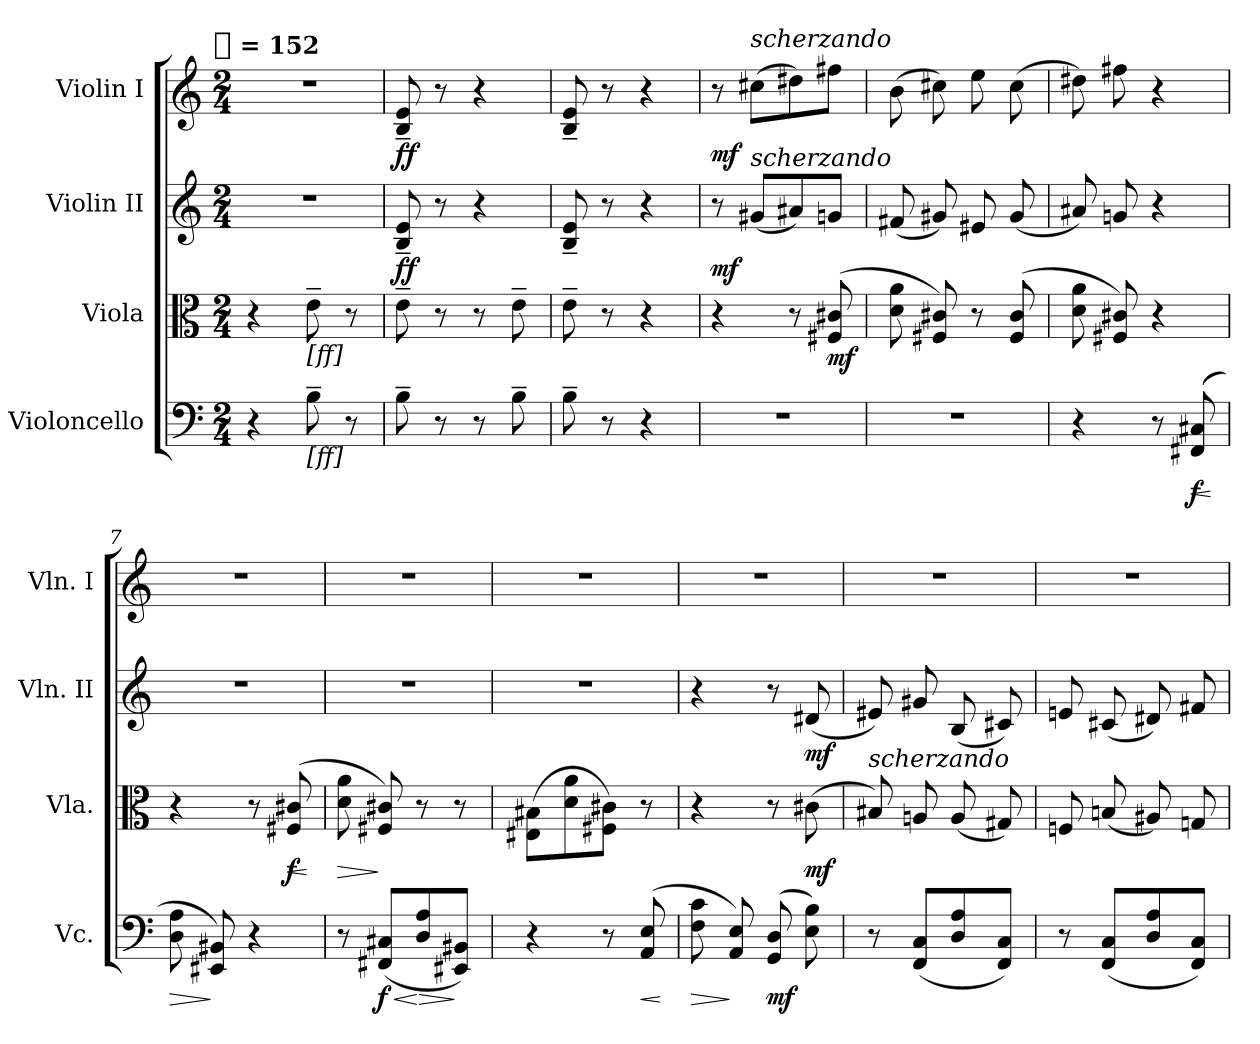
**kern	**dynam	**kern	**dynam	**kern	**dynam	**kern	**dynam
*part4	*part4	*part3	*part3	*part2	*part2	*part1	*part1
*staff4	*staff4	*staff3	*staff3	*staff2	*staff2	*staff1	*staff1
*I"Violoncello	*	*I"Viola	*	*I"Violin II	*	*I"Violin I	*
*I'Vc.	*	*I'Vla.	*	*I'Vln. II	*	*I'Vln. I	*
*clefF4	*	*clefC3	*	*clefG2	*	*clefG2	*
*k[]	*	*k[]	*	*k[]	*	*k[]	*
*C:	*	*C:	*	*C:	*	*C:	*
!!LO:TX:omd:t=[quarter] = 152
*M2/4	*	*M2/4	*	*M2/4	*	*M2/4	*
*MM152	*	*MM152	*	*MM152	*	*MM152	*
=1	=1	=1	=1	=1	=1	=1	=1
4r	.	4r	.	2r	.	2r	.
!	!	!LO:TX:b:t=[ff]	!	!	!	!	!
!LO:TX:b:t=[ff]	!	!	!	!	!	!	!
8B~	.	8e~	.	.	.	.	.
8r	.	8r	.	.	.	.	.
=2	=2	=2	=2	=2	=2	=2	=2
8B~	.	8e~	.	8B~ 8e~	ff	8B~ 8e~	ff
8r	.	8r	.	8r	.	8r	.
8r	.	8r	.	4r	.	4r	.
8B~	.	8e~	.	.	.	.	.
=3	=3	=3	=3	=3	=3	=3	=3
8B~	.	8e~	.	8B~ 8e~	.	8B~ 8e~	.
8r	.	8r	.	8r	.	8r	.
4r	.	4r	.	4r	.	4r	.
=4	=4	=4	=4	=4	=4	=4	=4
2r	.	4r	.	8r	mf	8r	mf
!	!	!	!	!	!	!LO:TX:a:i:t=scherzando	!
!	!	!	!	!LO:TX:a:i:t=scherzando	!	!	!
.	.	.	.	(8g#XL	.	(8cc#XL	.
.	.	8r	.	8a#X)	.	8dd#X)	.
.	.	(8F#X 8c#X	mf	8gnJ	.	8ff#XJ	.
=5	=5	=5	=5	=5	=5	=5	=5
2r	.	8d 8a	.	(8f#X	.	(8b	.
.	.	8F#X 8c#X)	.	8g#X)	.	8cc#X)	.
.	.	8r	.	8e#X	.	8ee	.
.	.	(8F# 8c#	.	(8g#	.	(8cc#	.
=6	=6	=6	=6	=6	=6	=6	=6
4r	.	8d 8a	.	8a#X)	.	8dd#X)	.
.	.	8F#X 8c#X)	.	8gn	.	8ff#X	.
8r	.	4r	.	4r	.	4r	.
!	!LO:HP:b	!	!	!	!	!	!
(8FF#X 8C#X	< f	.	.	.	.	.	.
.	[	.	.	.	.	.	.
=7	=7	=7	=7	=7	=7	=7	=7
!	!LO:HP:b	!	!	!	!	!	!
8D 8A	>	4r	.	2r	.	2r	.
8EE#X 8BB#X)	]	.	.	.	.	.	.
4r	.	8r	.	.	.	.	.
!	!	!	!LO:HP:b	!	!	!	!
.	.	(8F#X 8c#X	< f	.	.	.	.
.	.	.	[	.	.	.	.
=8	=8	=8	=8	=8	=8	=8	=8
!	!	!	!LO:HP:b	!	!	!	!
8r	.	8d 8a	>	2r	.	2r	.
!	!LO:HP:b	!	!	!	!	!	!
(8FF#X 8C#XL	< f	8F#X 8c#X)	]	.	.	.	.
!	!LO:HP:n=1:b	!	!	!	!	!	!
8D 8A	[ >	8r	.	.	.	.	.
8EE#X 8BB#XJ)	]	8r	.	.	.	.	.
=9	=9	=9	=9	=9	=9	=9	=9
4r	.	(8E#X 8B#XL	.	2r	.	2r	.
.	.	8d 8a	.	.	.	.	.
8r	.	8F#X 8c#XJ)	.	.	.	.	.
!	!LO:HP:b	!	!	!	!	!	!
(8AA 8E	<	8r	.	.	.	.	.
.	[	.	.	.	.	.	.
=10	=10	=10	=10	=10	=10	=10	=10
!	!LO:HP:b	!	!	!	!	!	!
8F 8c	>	4r	.	4r	.	2r	.
8AA 8E)	]	.	.	.	.	.	.
(8GG 8D	mf	8r	.	8r	.	.	.
8E 8B)	.	(8c#X	mf	(8d#X	mf	.	.
=11	=11	=11	=11	=11	=11	=11	=11
!	!	!	!	!LO:TX:b:i:t=scherzando	!	!	!
8r	.	8B#X)	.	8e#X)	.	2r	.
(8FF 8CL	.	8An	.	8g#X	.	.	.
8D 8A	.	(8A	.	(8B	.	.	.
8FF 8CJ)	.	8G#X)	.	8c#X)	.	.	.
=12	=12	=12	=12	=12	=12	=12	=12
8r	.	8Fn	.	8en	.	2r	.
(8FF 8CL	.	(8Bn	.	(8c#X	.	.	.
8D 8A	.	8A#X)	.	8d#X)	.	.	.
8FF 8CJ)	.	8Gn	.	8f#X	.	.	.
=	=	=	=	=	=	=	=
*-	*-	*-	*-	*-	*-	*-	*-
